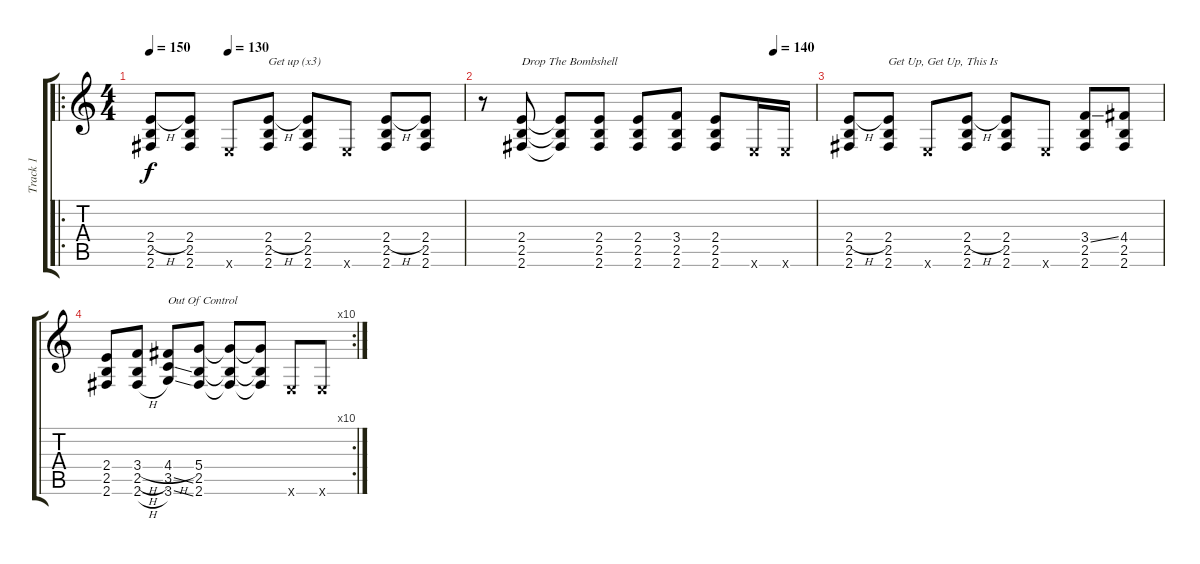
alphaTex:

\track ("Track 1" "Track 1") {instrument distortionguitar}
\staff {score tabs}
\tuning (E4 B3 G3 D3 A2 E2) {hide}
\ro
\ts (4 4)
\tempo 150
\tempo 140
\tempo (130 0.25)
\tempo 150
\clef g2
\ks c
(2.4{h} 2.5 2.6).8{dy f instrument distortionguitar} (2.4 2.5 2.6).8{instrument distortionguitar} 0.6{x}.8{instrument distortionguitar} (2.4{h} 2.5 2.6).8{txt "Get up (x3)"} (2.4 2.5 2.6).8 0.6{x}.8 (2.4{h} 2.5 2.6).8 (2.4 2.5 2.6).8 |
\tempo (140 0.875)
r.8 (2.4 2.5 2.6).8{txt "Drop The Bombshell"} (2.4{t} 2.5{t} 2.6{t}).8 (2.4 2.5 2.6).8 (2.4 2.5 2.6).8 (3.4 2.5 2.6).8 (2.4 2.5 2.6).8 0.6{x}.16{instrument distortionguitar} 0.6{x}.16 |
(2.4{h} 2.5 2.6).8 (2.4 2.5 2.6).8{txt "Get Up, Get Up, This Is"} 0.6{x}.8 (2.4{h} 2.5 2.6).8 (2.4 2.5 2.6).8 0.6{x}.8 (3.4{ss} 2.5 2.6).8 (4.4 2.5 2.6).8 |
\rc 10
(2.4 2.5 2.6).8 (3.4{h} 2.5{h} 2.6{h}).8 (4.4{h} 3.5{ss} 3.6{ss}).8{txt "Out Of Control"} (5.4 2.5 2.6).8 (5.4{t} 2.5{t} 2.6{t}).8 (5.4{t} 2.5{t} 2.6{t}).8 0.6{x}.8 0.6{x}.8
